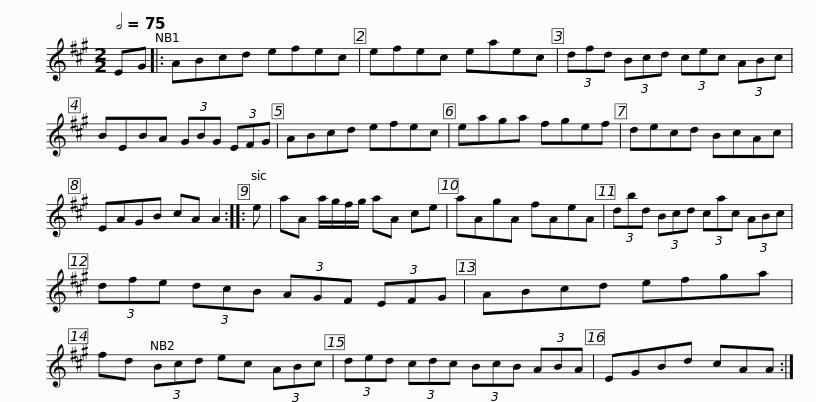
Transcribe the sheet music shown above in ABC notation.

X:1
L:1/8
Q:1/2=75
M:2/2
I:linebreak $
K:A
V:1 treble
V:1
 EG |: ABcd efec | efec eaec | (3dfd (3Bcd (3cec (3ABc | BEBA (3GBG (3EFG |$ %5
 ABcd efec | eaga fgef | decd BcAc | EAGB cA A2 :: e | %10
 aA a/g/f/g/ aA ce |$ aAgA fAeA | (3dbd (3Bcd (3cac (3ABc | (3dfe (3dcB (3AGF (3EFG | ABcd efga |$ %15
 fd (3Bcd ec (3ABc | (3ded (3cdc (3BcB (3ABA | EGBd cAA :| %18
